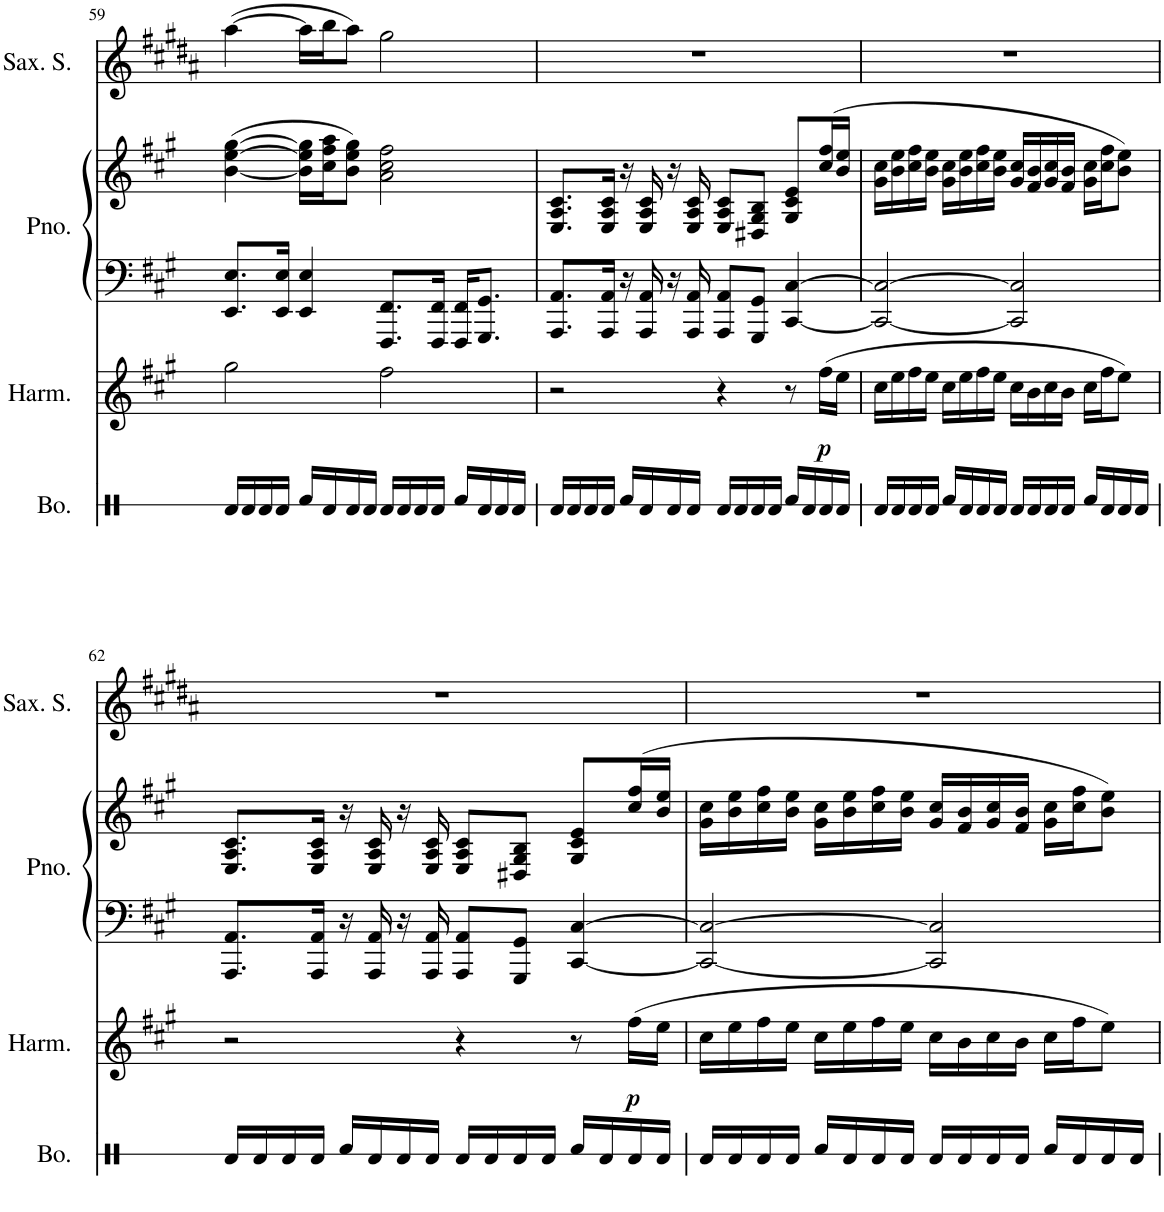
**kern	**kern	**dynam	**kern	**kern	**kern
*part4	*part3	*part3	*part2	*part2	*part1
*staff5	*staff4	*staff4	*staff3	*staff2	*staff1
*I"Bongos	*I"Harmonica	*	*I"Piano	*	*I"Saxophone Soprano
*I'Bo.	*I'Harm.	*	*I'Pno.	*	*I'Sax. S.
!!LO:PB:g=z
*clefX	*clefG2	*	*clefF4	*clefG2	*clefG2
*	*	*	*	*	*Trd1c2
*k[]	*k[f#c#g#]	*	*k[f#c#g#]	*k[f#c#g#]	*k[f#c#g#d#a#]
*M4/4	*M4/4	*	*M4/4	*M4/4	*M4/4
=59	=59	=59	=59	=59	=59
16Rd/LL	2gg#\	.	8.EE/ 8.E/L	([4b\ [4ee\ [4gg#\	([4aa#\
16Rd/	.	.	.	.	.
16Rd/	.	.	.	.	.
16Rd/JJ	.	.	16EE/ 16E/Jk	.	.
16Rf/LL	.	.	4EE/ 4E/	16b\] 16ee\] 16gg#\]LL	16aa#\LL]
16Rd/	.	.	.	16cc#\ 16ff#\ 16aa\J	16bb\J
16Rd/	.	.	.	8b\ 8ee\ 8gg#\J)	8aa#\J)
16Rd/JJ	.	.	.	.	.
16Rd/LL	2ff#\	.	8.FFF#/ 8.FF#/L	2a\ 2cc#\ 2ff#\	2gg#\
16Rd/	.	.	.	.	.
16Rd/	.	.	.	.	.
16Rd/JJ	.	.	16FFF#/ 16FF#/Jk	.	.
16Rf/LL	.	.	16FFF#/ 16FF#/KL	.	.
16Rd/	.	.	8.GGG#/ 8.GG#/J	.	.
16Rd/	.	.	.	.	.
16Rd/JJ	.	.	.	.	.
=60	=60	=60	=60	=60	=60
16Rd/LL	2r	.	8.AAA/ 8.AA/L	8.E/ 8.A/ 8.c#/L	1r
16Rd/	.	.	.	.	.
16Rd/	.	.	.	.	.
16Rd/JJ	.	.	16AAA/ 16AA/Jk	16E/ 16A/ 16c#/Jk	.
16Rf/LL	.	.	16r	16r	.
16Rd/	.	.	16AAA/ 16AA/	16E/ 16A/ 16c#/	.
16Rd/	.	.	16r	16r	.
16Rd/JJ	.	.	16AAA/ 16AA/	16E/ 16A/ 16c#/	.
16Rd/LL	4r	.	8AAA/ 8AA/L	8E/ 8A/ 8c#/L	.
16Rd/	.	.	.	.	.
16Rd/	.	.	8GGG#/ 8GG#/J	8D#X/ 8G#/ 8B/J	.
16Rd/JJ	.	.	.	.	.
16Rf/LL	8r	.	[4CC#/ [4C#/	8G#/ 8c#/ 8e/L	.
16Rd/	.	.	.	.	.
!	!	!LO:DY:b	!	!	!
16Rd/	(16ff#\LL	p	.	(>16cc#/ 16ff#/L	.
16Rd/JJ	16ee\JJ	.	.	16b/ 16ee/JJ	.
=61	=61	=61	=61	=61	=61
16Rd/LL	16cc#\LL	.	2CC#/_ 2C#/_	16g#\ 16cc#\LL	1r
16Rd/	16ee\	.	.	16b\ 16ee\	.
16Rd/	16ff#\	.	.	16cc#\ 16ff#\	.
16Rd/JJ	16ee\JJ	.	.	16b\ 16ee\JJ	.
16Rf/LL	16cc#\LL	.	.	16g#\ 16cc#\LL	.
16Rd/	16ee\	.	.	16b\ 16ee\	.
16Rd/	16ff#\	.	.	16cc#\ 16ff#\	.
16Rd/JJ	16ee\JJ	.	.	16b\ 16ee\JJ	.
16Rd/LL	16cc#\LL	.	2CC#/] 2C#/]	16g#/ 16cc#/LL	.
16Rd/	16b\	.	.	16f#/ 16b/	.
16Rd/	16cc#\	.	.	16g#/ 16cc#/	.
16Rd/JJ	16b\JJ	.	.	16f#/ 16b/JJ	.
16Rf/LL	16cc#\LL	.	.	16g#\ 16cc#\LL	.
16Rd/	16ff#\J	.	.	16cc#\ 16ff#\J	.
16Rd/	8ee\J)	.	.	8b\ 8ee\J)	.
16Rd/JJ	.	.	.	.	.
!!LO:LB:g=z
=62	=62	=62	=62	=62	=62
16Rd/LL	2r	.	8.AAA/ 8.AA/L	8.E/ 8.A/ 8.c#/L	1r
16Rd/	.	.	.	.	.
16Rd/	.	.	.	.	.
16Rd/JJ	.	.	16AAA/ 16AA/Jk	16E/ 16A/ 16c#/Jk	.
16Rf/LL	.	.	16r	16r	.
16Rd/	.	.	16AAA/ 16AA/	16E/ 16A/ 16c#/	.
16Rd/	.	.	16r	16r	.
16Rd/JJ	.	.	16AAA/ 16AA/	16E/ 16A/ 16c#/	.
16Rd/LL	4r	.	8AAA/ 8AA/L	8E/ 8A/ 8c#/L	.
16Rd/	.	.	.	.	.
16Rd/	.	.	8GGG#/ 8GG#/J	8D#X/ 8G#/ 8B/J	.
16Rd/JJ	.	.	.	.	.
16Rf/LL	8r	.	[4CC#/ [4C#/	8G#/ 8c#/ 8e/L	.
16Rd/	.	.	.	.	.
!	!	!LO:DY:b	!	!	!
16Rd/	(16ff#\LL	p	.	(>16cc#/ 16ff#/L	.
16Rd/JJ	16ee\JJ	.	.	16b/ 16ee/JJ	.
=63	=63	=63	=63	=63	=63
16Rd/LL	16cc#\LL	.	2CC#/_ 2C#/_	16g#\ 16cc#\LL	1r
16Rd/	16ee\	.	.	16b\ 16ee\	.
16Rd/	16ff#\	.	.	16cc#\ 16ff#\	.
16Rd/JJ	16ee\JJ	.	.	16b\ 16ee\JJ	.
16Rf/LL	16cc#\LL	.	.	16g#\ 16cc#\LL	.
16Rd/	16ee\	.	.	16b\ 16ee\	.
16Rd/	16ff#\	.	.	16cc#\ 16ff#\	.
16Rd/JJ	16ee\JJ	.	.	16b\ 16ee\JJ	.
16Rd/LL	16cc#\LL	.	2CC#/] 2C#/]	16g#/ 16cc#/LL	.
16Rd/	16b\	.	.	16f#/ 16b/	.
16Rd/	16cc#\	.	.	16g#/ 16cc#/	.
16Rd/JJ	16b\JJ	.	.	16f#/ 16b/JJ	.
16Rf/LL	16cc#\LL	.	.	16g#\ 16cc#\LL	.
16Rd/	16ff#\J	.	.	16cc#\ 16ff#\J	.
16Rd/	8ee\J)	.	.	8b\ 8ee\J)	.
16Rd/JJ	.	.	.	.	.
=	=	=	=	=	=
*-	*-	*-	*-	*-	*-
